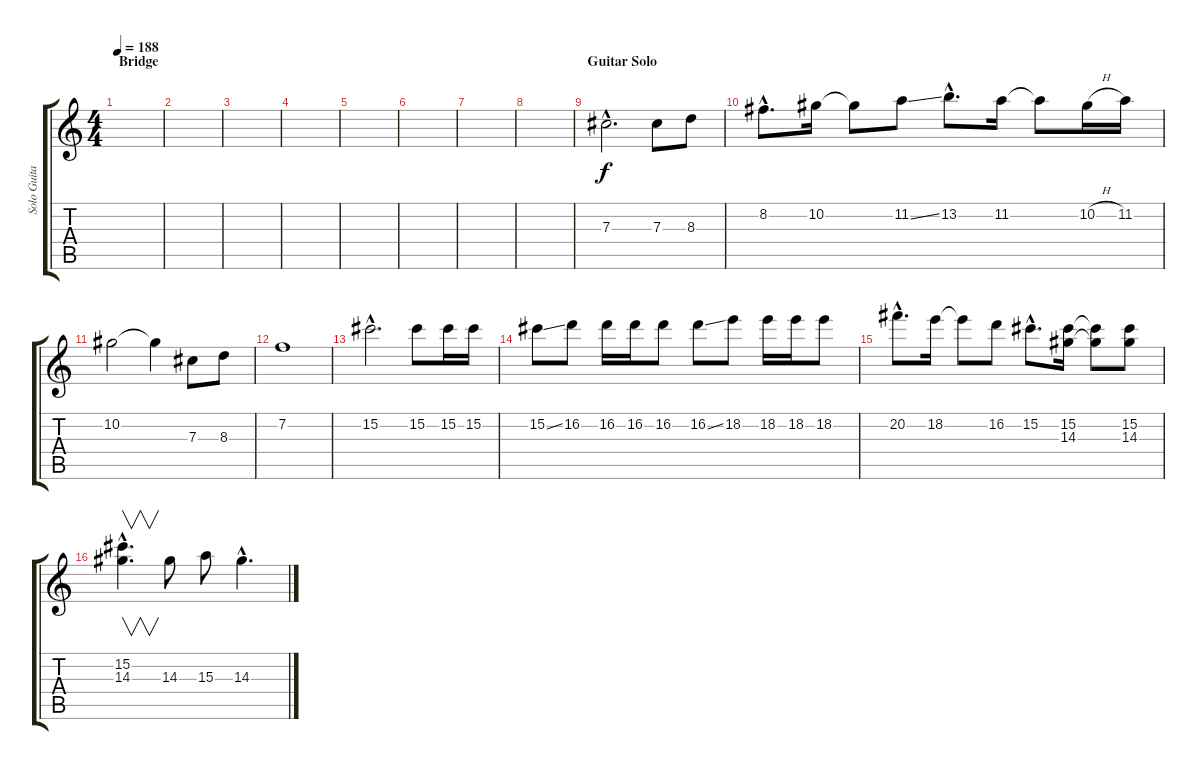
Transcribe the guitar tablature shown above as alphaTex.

\track ("Solo Guitar" "Solo Guita") {instrument distortionguitar}
\staff {score tabs}
\tuning (Eb4 Bb3 Gb3 Db3 Ab2 Eb2) {hide}
\ts (4 4)
\section ("" "Bridge")
\tempo 188
\clef g2
\ks c
|
|
|
|
|
|
|
|
\section ("" "Guitar Solo")
7.3{hac}.2{d} 7.3.8 8.3.8 |
8.2{hac}.8{d} 10.2.16 10.2{t}.8 11.2{ss}.8 13.2{hac}.8{d} 11.2.16 11.2{t}.8 10.2{h}.16 11.2.16 |
10.2.2 10.2{t}.4 7.3.8 8.3.8 |
7.2.1 |
15.2{hac}.2{d} 15.2.8 15.2.16 15.2.16 |
15.2{ss}.8 16.2.8 16.2.16 16.2.16 16.2.8 16.2{ss}.8 18.2.8 18.2.16 18.2.16 18.2.8 |
20.2{hac}.8{d} 18.2.16 18.2{t}.8 16.2.8 15.2{hac}.8{d} (15.2 14.3).16 (15.2{t} 14.3{t}).8 (15.2 14.3).8 |
(15.2{hac} 14.3{hac}).4{v d} 14.3.8 15.3.8 14.3{hac}.4{d}
